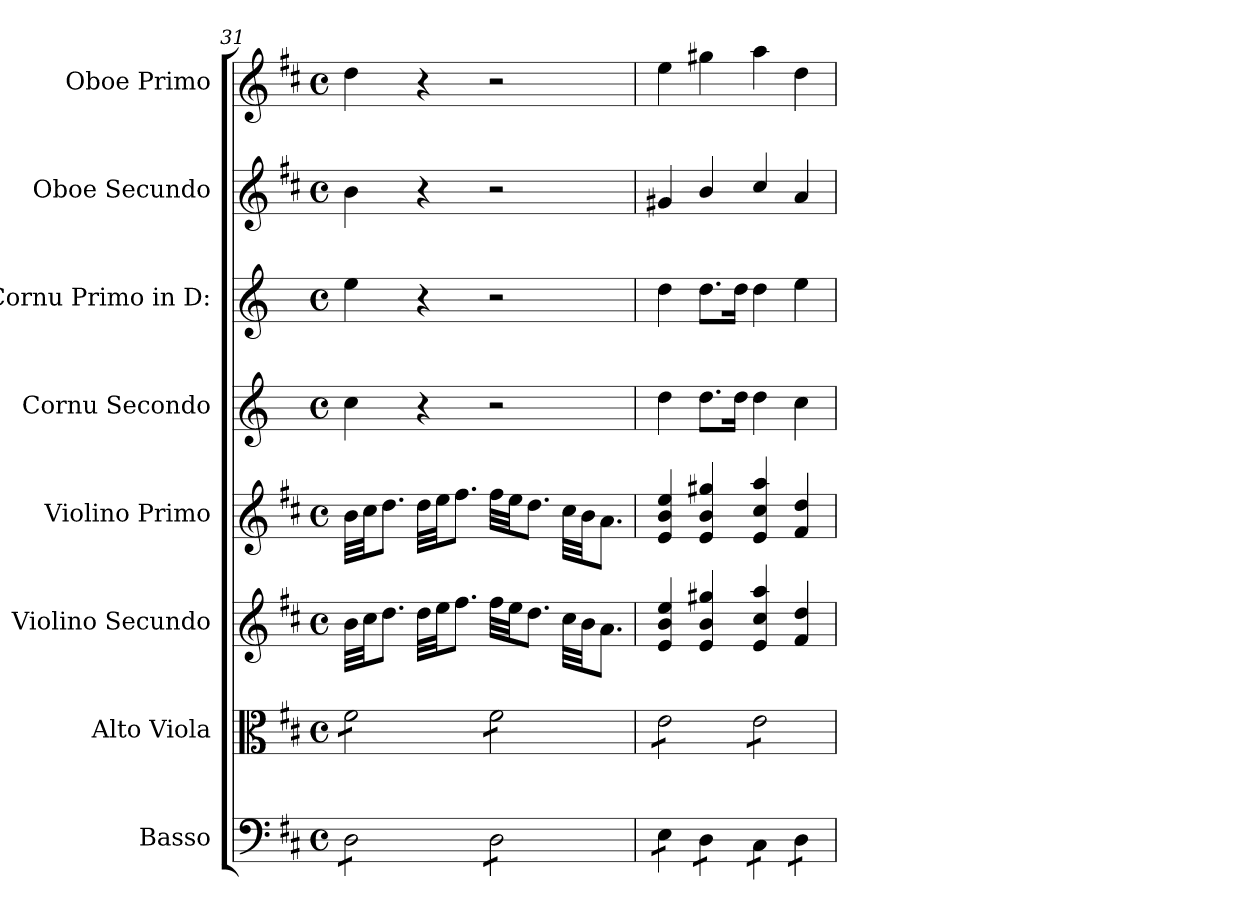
**kern	**kern	**kern	**kern	**kern	**kern	**kern	**kern
*part8	*part7	*part6	*part5	*part4	*part3	*part2	*part1
*staff8	*staff7	*staff6	*staff5	*staff4	*staff3	*staff2	*staff1
*I"Basso	*I"Alto Viola	*I"Violino Secundo	*I"Violino Primo	*I"Cornu Secondo	*I"Cornu Primo in D:	*I"Oboe Secundo	*I"Oboe Primo
*	*I'Vla	*	*I'Vn I	*	*I'Cor I	*	*I'Ob I
*clefF4	*clefC3	*clefG2	*clefG2	*clefG2	*clefG2	*clefG2	*clefG2
*	*	*	*	*ITrd-1c-2	*ITrd-1c-2	*	*
*k[f#c#]	*k[f#c#]	*k[f#c#]	*k[f#c#]	*k[f#c#]	*k[f#c#]	*k[f#c#]	*k[f#c#]
*D:	*D:	*D:	*D:	*D:	*D:	*D:	*D:
*M4/4	*M4/4	*M4/4	*M4/4	*M4/4	*M4/4	*M4/4	*M4/4
*met(c)	*met(c)	*met(c)	*met(c)	*met(c)	*met(c)	*met(c)	*met(c)
=31	=31	=31	=31	=31	=31	=31	=31
*tremolo	*	*	*	*	*	*	*
*	*tremolo	*	*	*	*	*	*
8D\L	8f#\L	32b\LLL	32b\LLL	4dd\	4ff#\	4b\	4dd\
.	.	32cc#\JJ	32cc#\JJ	.	.	.	.
.	.	8.dd\J	8.dd\J	.	.	.	.
8D\	8f#\	.	.	.	.	.	.
8D\	8f#\	32dd\LLL	32dd\LLL	4r	4r	4r	4r
.	.	32ee\JJ	32ee\JJ	.	.	.	.
.	.	8.ff#\J	8.ff#\J	.	.	.	.
8D\J	8f#\J	.	.	.	.	.	.
8D\L	8f#\L	32ff#\LLL	32ff#\LLL	2r	2r	2r	2r
.	.	32ee\JJ	32ee\JJ	.	.	.	.
.	.	8.dd\J	8.dd\J	.	.	.	.
8D\	8f#\	.	.	.	.	.	.
8D\	8f#\	32cc#\LLL	32cc#\LLL	.	.	.	.
.	.	32b\JJ	32b\JJ	.	.	.	.
.	.	8.a\J	8.a\J	.	.	.	.
8D\J	8f#\J	.	.	.	.	.	.
=32	=32	=32	=32	=32	=32	=32	=32
8E\L	8e\L	4e/ 4b/ 4ee/	4e/ 4b/ 4ee/	4ee\	4ee\	4g#X/	4ee\
8E\J	8e\	.	.	.	.	.	.
8D\L	8e\	4e/ 4b/ 4gg#X/	4e/ 4b/ 4gg#X/	8.ee\L	8.ee\L	4b/	4gg#X\
8D\J	8e\J	.	.	.	.	.	.
.	.	.	.	16ee\Jk	16ee\Jk	.	.
8C#\L	8e\L	4e/ 4cc#/ 4aa/	4e/ 4cc#/ 4aa/	4ee\	4ee\	4cc#/	4aa\
8C#\J	8e\	.	.	.	.	.	.
8D\L	8e\	4f#/ 4dd/	4f#/ 4dd/	4dd\	4ff#\	4a/	4dd\
8D\J	8e\J	.	.	.	.	.	.
*	*Xtremolo	*	*	*	*	*	*
*Xtremolo	*	*	*	*	*	*	*
=	=	=	=	=	=	=	=
*-	*-	*-	*-	*-	*-	*-	*-
